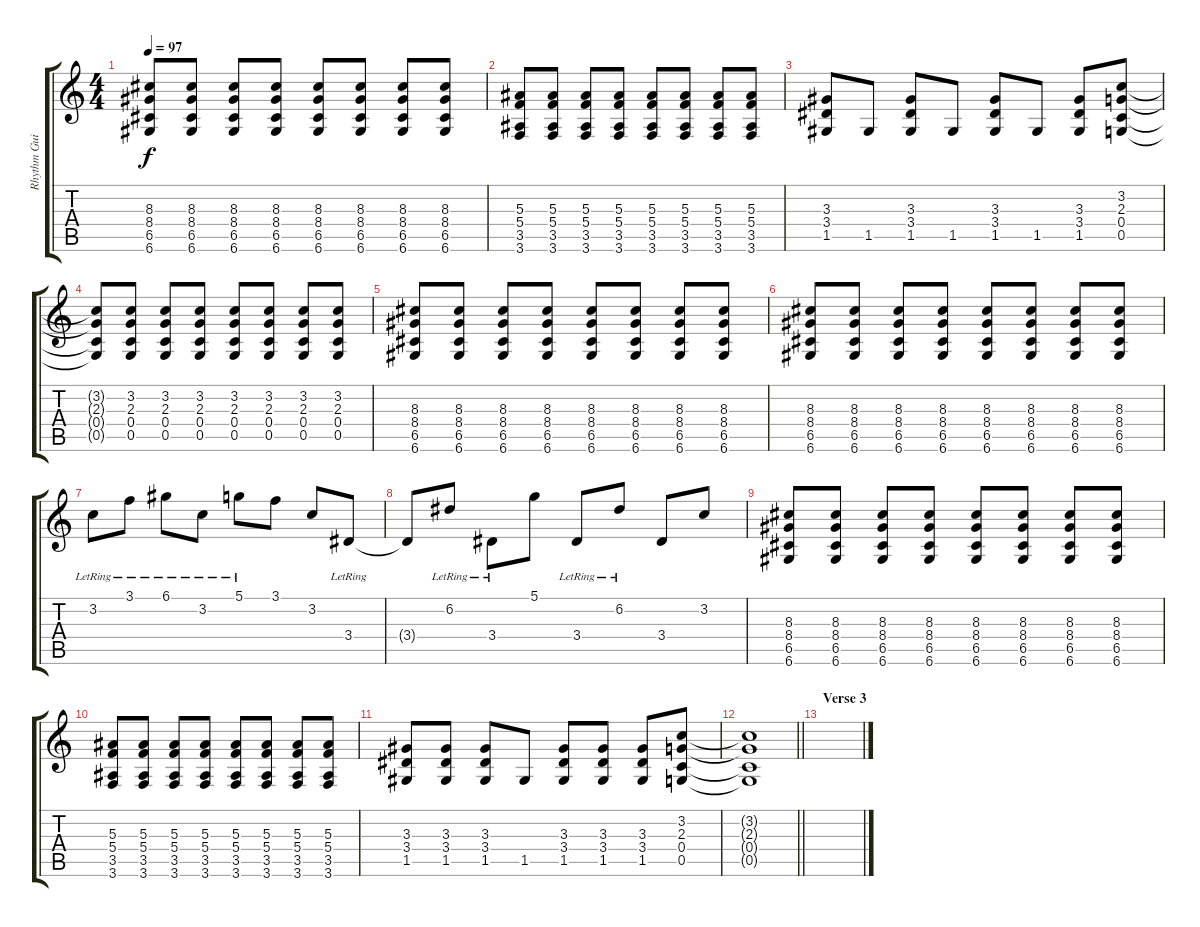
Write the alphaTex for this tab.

\track ("Rhythm Guitar L" "Rhythm Gui") {instrument distortionguitar}
\staff {score tabs}
\tuning (D4 A3 F3 C3 G2 D2) {hide}
\ts (4 4)
\tempo 97
\clef g2
\ks c
(8.3 8.4 6.5 6.6).8{dy f} (8.3 8.4 6.5 6.6).8 (8.3 8.4 6.5 6.6).8 (8.3 8.4 6.5 6.6).8 (8.3 8.4 6.5 6.6).8 (8.3 8.4 6.5 6.6).8 (8.3 8.4 6.5 6.6).8 (8.3 8.4 6.5 6.6).8 |
(5.3 5.4 3.5 3.6).8 (5.3 5.4 3.5 3.6).8 (5.3 5.4 3.5 3.6).8 (5.3 5.4 3.5 3.6).8 (5.3 5.4 3.5 3.6).8 (5.3 5.4 3.5 3.6).8 (5.3 5.4 3.5 3.6).8 (5.3 5.4 3.5 3.6).8 |
(3.3 3.4 1.5).8 1.5.8 (3.3 3.4 1.5).8 1.5.8 (3.3 3.4 1.5).8 1.5.8 (3.3 3.4 1.5).8 (3.2 2.3 0.4 0.5).8 |
(3.2{t} 2.3{t} 0.4{t} 0.5{t}).8 (3.2 2.3 0.4 0.5).8 (3.2 2.3 0.4 0.5).8 (3.2 2.3 0.4 0.5).8 (3.2 2.3 0.4 0.5).8 (3.2 2.3 0.4 0.5).8 (3.2 2.3 0.4 0.5).8 (3.2 2.3 0.4 0.5).8 |
(8.3 8.4 6.5 6.6).8 (8.3 8.4 6.5 6.6).8 (8.3 8.4 6.5 6.6).8 (8.3 8.4 6.5 6.6).8 (8.3 8.4 6.5 6.6).8 (8.3 8.4 6.5 6.6).8 (8.3 8.4 6.5 6.6).8 (8.3 8.4 6.5 6.6).8 |
(8.3 8.4 6.5 6.6).8 (8.3 8.4 6.5 6.6).8 (8.3 8.4 6.5 6.6).8 (8.3 8.4 6.5 6.6).8 (8.3 8.4 6.5 6.6).8 (8.3 8.4 6.5 6.6).8 (8.3 8.4 6.5 6.6).8 (8.3 8.4 6.5 6.6).8 |
3.2{lr}.8 3.1{lr}.8 6.1{lr}.8 3.2{lr}.8 5.1{lr}.8 3.1.8 3.2.8 3.4{lr}.8 |
3.4{t}.8 6.2{lr}.8 3.4{lr}.8 5.1.8 3.4{lr}.8 6.2{lr}.8 3.4.8 3.2.8 |
(8.3 8.4 6.5 6.6).8 (8.3 8.4 6.5 6.6).8 (8.3 8.4 6.5 6.6).8 (8.3 8.4 6.5 6.6).8 (8.3 8.4 6.5 6.6).8 (8.3 8.4 6.5 6.6).8 (8.3 8.4 6.5 6.6).8 (8.3 8.4 6.5 6.6).8 |
(5.3 5.4 3.5 3.6).8 (5.3 5.4 3.5 3.6).8 (5.3 5.4 3.5 3.6).8 (5.3 5.4 3.5 3.6).8 (5.3 5.4 3.5 3.6).8 (5.3 5.4 3.5 3.6).8 (5.3 5.4 3.5 3.6).8 (5.3 5.4 3.5 3.6).8 |
(3.3 3.4 1.5).8 (3.3 3.4 1.5).8 (3.3 3.4 1.5).8 1.5.8 (3.3 3.4 1.5).8 (3.3 3.4 1.5).8 (3.3 3.4 1.5).8 (3.2 2.3 0.4 0.5).8 |
\barLineRight lightlight
(3.2{t} 2.3{t} 0.4{t} 0.5{t}).1 |
\section ("" "Verse 3")
